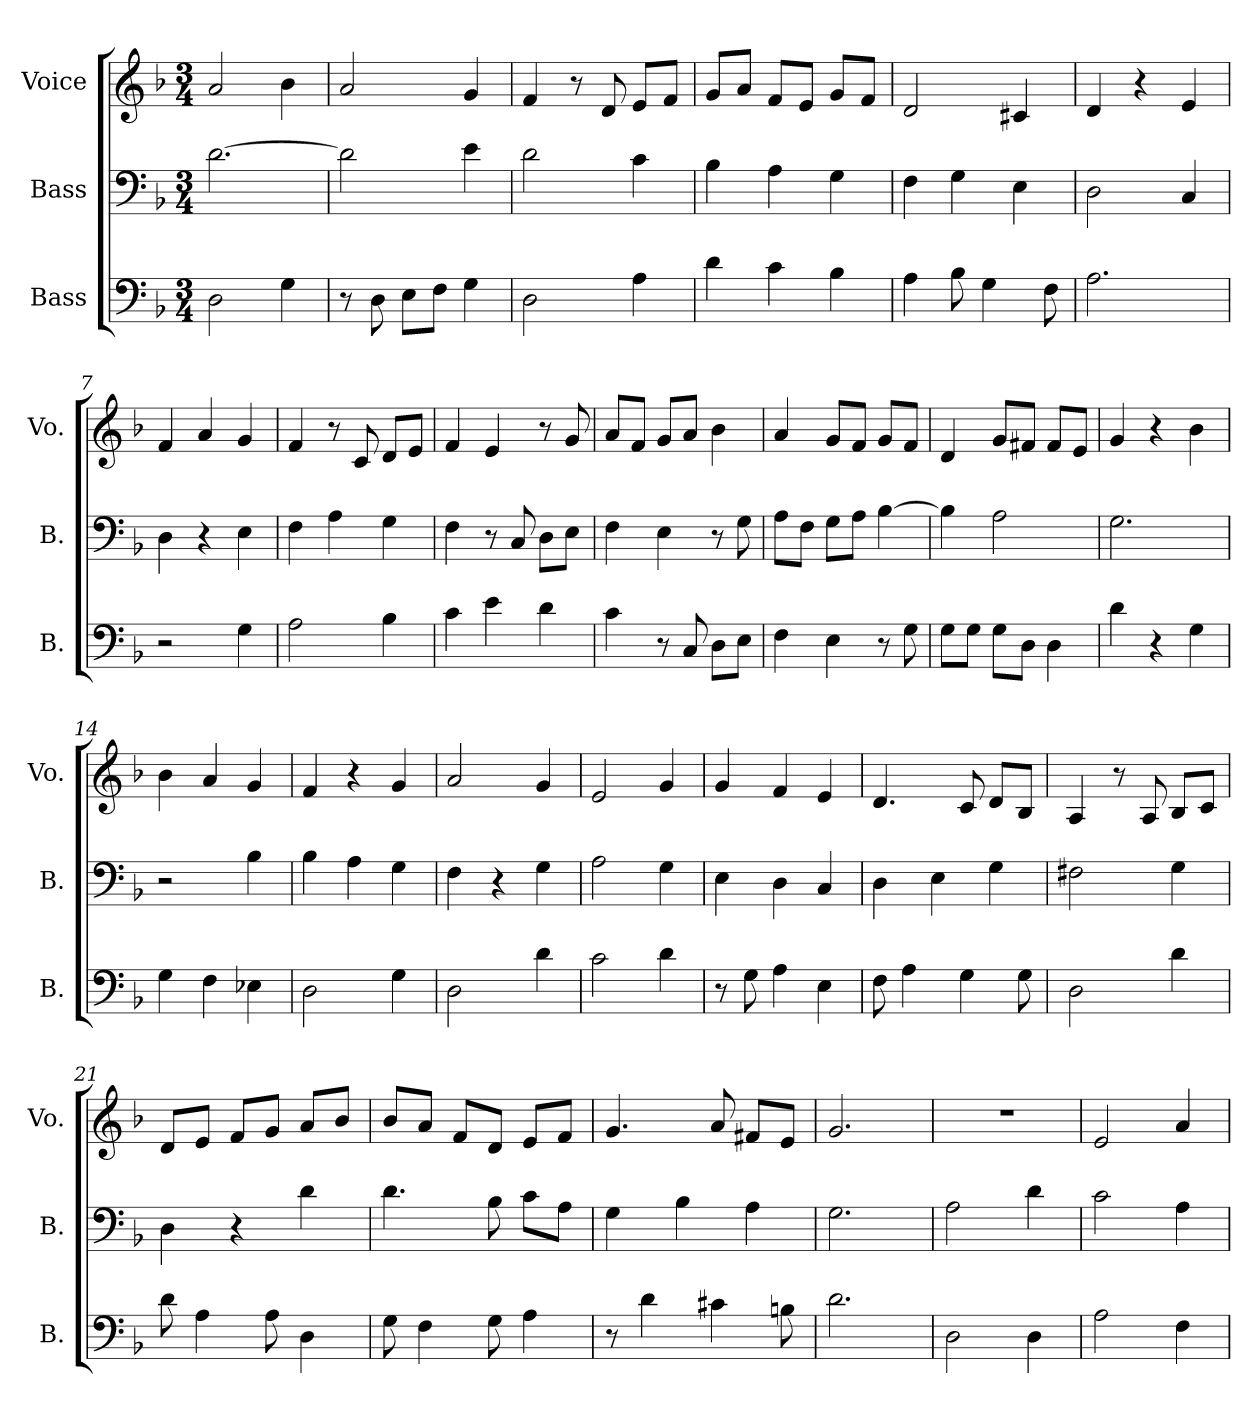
**kern	**kern	**kern
*part3	*part2	*part1
*staff3	*staff2	*staff1
*I"Bass	*I"Bass	*I"Voice
*I'B.	*I'B.	*I'Vo.
*clefF4	*clefF4	*clefG2
*k[b-]	*k[b-]	*k[b-]
*M3/4	*M3/4	*M3/4
=1	=1	=1
2D\	[2.d\	2a/
4G\	.	4b-\
=2	=2	=2
8r	2d\]	2a/
8D\	.	.
8E\L	.	.
8F\J	.	.
4G\	4e\	4g/
=3	=3	=3
2D\	2d\	4f/
.	.	8r
.	.	8d/
4A\	4c\	8e/L
.	.	8f/J
=4	=4	=4
4d\	4B-\	8g/L
.	.	8a/J
4c\	4A\	8f/L
.	.	8e/J
4B-\	4G\	8g/L
.	.	8f/J
=5	=5	=5
4A\	4F\	2d/
8B-\	4G\	.
4G\	.	.
.	4E\	4c#X/
8F\	.	.
=6	=6	=6
2.A\	2D\	4d/
.	.	4r
.	4C/	4e/
=7	=7	=7
2r	4D\	4f/
.	4r	4a/
4G\	4E\	4g/
=8	=8	=8
2A\	4F\	4f/
.	4A\	8r
.	.	8c/
4B-\	4G\	8d/L
.	.	8e/J
!!LO:LB:g=z
=9	=9	=9
4c\	4F\	4f/
4e\	8r	4e/
.	8C/	.
4d\	8D\L	8r
.	8E\J	8g/
=10	=10	=10
4c\	4F\	8a/L
.	.	8f/J
8r	4E\	8g/L
8C/	.	8a/J
8D\L	8r	4b-\
8E\J	8G\	.
=11	=11	=11
4F\	8A\L	4a/
.	8F\J	.
4E\	8G\L	8g/L
.	8A\J	8f/J
8r	[4B-\	8g/L
8G\	.	8f/J
=12	=12	=12
8G\L	4B-\]	4d/
8G\J	.	.
8G\L	2A\	8g/L
8D\J	.	8f#X/J
4D\	.	8f#/L
.	.	8e/J
=13	=13	=13
4d\	2.G\	4g/
4r	.	4r
4G\	.	4b-\
=14	=14	=14
4G\	2r	4b-\
4F\	.	4a/
4E-X\	4B-\	4g/
=15	=15	=15
2D\	4B-\	4f/
.	4A\	4r
4G\	4G\	4g/
=16	=16	=16
2D\	4F\	2a/
.	4r	.
4d\	4G\	4g/
=17	=17	=17
2c\	2A\	2e/
4d\	4G\	4g/
!!LO:LB:g=z
=18	=18	=18
8r	4E\	4g/
8G\	.	.
4A\	4D\	4f/
4E\	4C/	4e/
=19	=19	=19
8F\	4D\	4.d/
4A\	.	.
.	4E\	.
4G\	.	8c/
.	4G\	8d/L
8G\	.	8B-/J
=20	=20	=20
2D\	2F#X\	4A/
.	.	8r
.	.	8A/
4d\	4G\	8B-/L
.	.	8c/J
=21	=21	=21
8d\	4D\	8d/L
4A\	.	8e/J
.	4r	8f/L
8A\	.	8g/J
4D\	4d\	8a/L
.	.	8b-/J
=22	=22	=22
8G\	4.d\	8b-/L
4F\	.	8a/J
.	.	8f/L
8G\	8B-\	8d/J
4A\	8c\L	8e/L
.	8A\J	8f/J
=23	=23	=23
8r	4G\	4.g/
4d\	.	.
.	4B-\	.
4c#X\	.	8a/
.	4A\	8f#X/L
8Bn\	.	8e/J
=24	=24	=24
2.d\	2.G\	2.g/
=25	=25	=25
2D\	2A\	2.r
4D\	4d\	.
=26	=26	=26
2A\	2c\	2e/
4F\	4A\	4a/
=	=	=
*-	*-	*-
